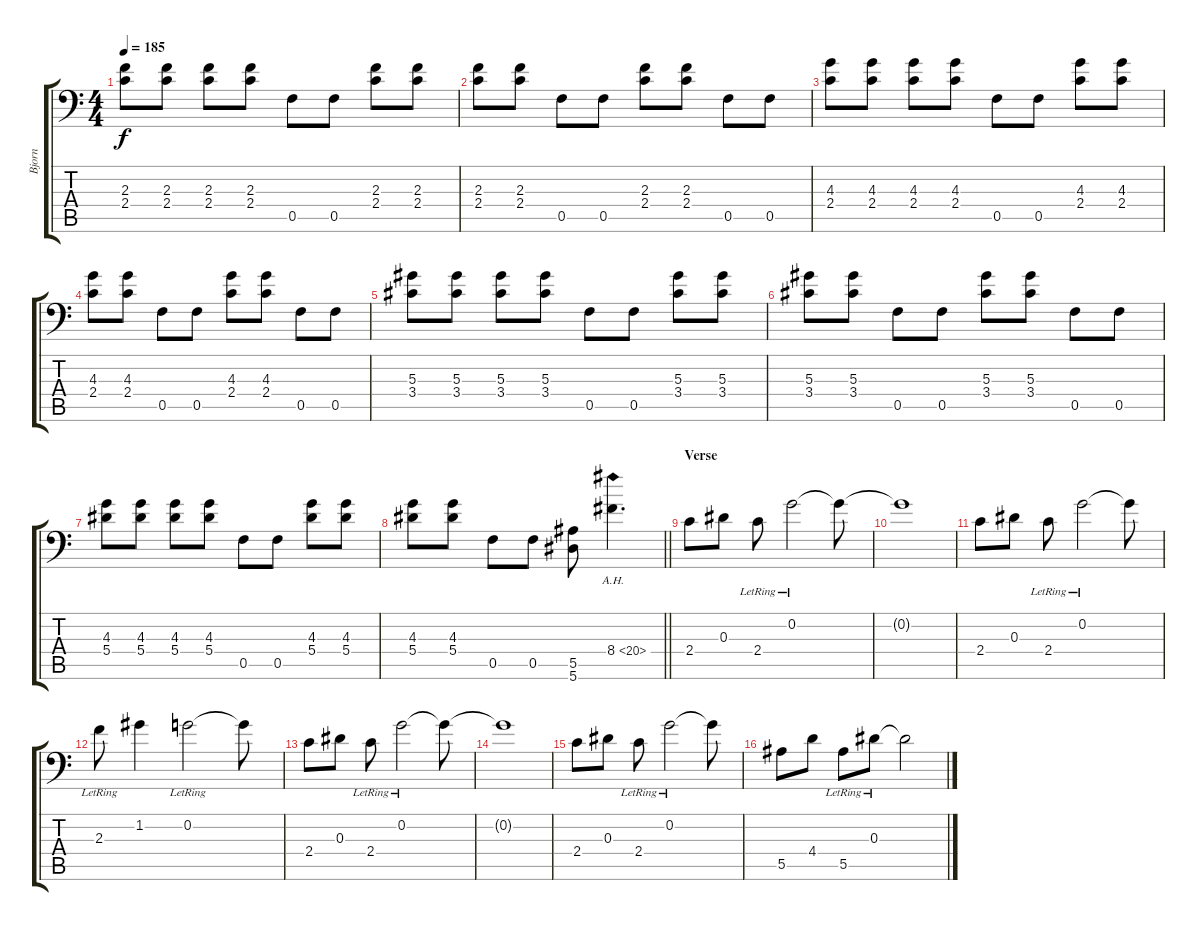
\track ("Bjorn" "Bjorn") {instrument distortionguitar}
\staff {score tabs}
\tuning (C4 G3 Eb3 Bb2 F2 Bb1) {hide}
\ts (4 4)
\tempo 185
\clef f4
\ks c
(2.3 2.4).8{dy f instrument distortionguitar} (2.3 2.4).8 (2.3 2.4).8 (2.3 2.4).8 0.5.8 0.5.8 (2.3 2.4).8 (2.3 2.4).8 |
(2.3 2.4).8 (2.3 2.4).8 0.5.8 0.5.8 (2.3 2.4).8 (2.3 2.4).8 0.5.8 0.5.8 |
(4.3 2.4).8 (4.3 2.4).8 (4.3 2.4).8 (4.3 2.4).8 0.5.8 0.5.8 (4.3 2.4).8 (4.3 2.4).8 |
(4.3 2.4).8 (4.3 2.4).8 0.5.8 0.5.8 (4.3 2.4).8 (4.3 2.4).8 0.5.8 0.5.8 |
(5.3 3.4).8 (5.3 3.4).8 (5.3 3.4).8 (5.3 3.4).8 0.5.8 0.5.8 (5.3 3.4).8 (5.3 3.4).8 |
(5.3 3.4).8 (5.3 3.4).8 0.5.8 0.5.8 (5.3 3.4).8 (5.3 3.4).8 0.5.8 0.5.8 |
(4.3 5.4).8 (4.3 5.4).8 (4.3 5.4).8 (4.3 5.4).8 0.5.8 0.5.8 (4.3 5.4).8 (4.3 5.4).8 |
\barLineRight lightlight
(4.3 5.4).8 (4.3 5.4).8 0.5.8 0.5.8 (5.5 5.6).8 8.4{ah 12}.4{d} |
\section ("" "Verse")
2.4.8{instrument electricguitarclean} 0.3.8 2.4{lr}.8 0.2{lr}.2 0.2{t}.8 |
0.2{t}.1 |
2.4.8 0.3.8 2.4{lr}.8 0.2{lr}.2 0.2{t}.8 |
2.3{lr}.8 1.2.4 0.2{lr}.2 0.2{t}.8 |
2.4.8 0.3.8 2.4{lr}.8 0.2{lr}.2 0.2{t}.8 |
0.2{t}.1 |
2.4.8 0.3.8 2.4{lr}.8 0.2{lr}.2 0.2{t}.8 |
5.5.8 4.4.8 5.5{lr}.8 0.3{lr}.8 0.3{t}.2
